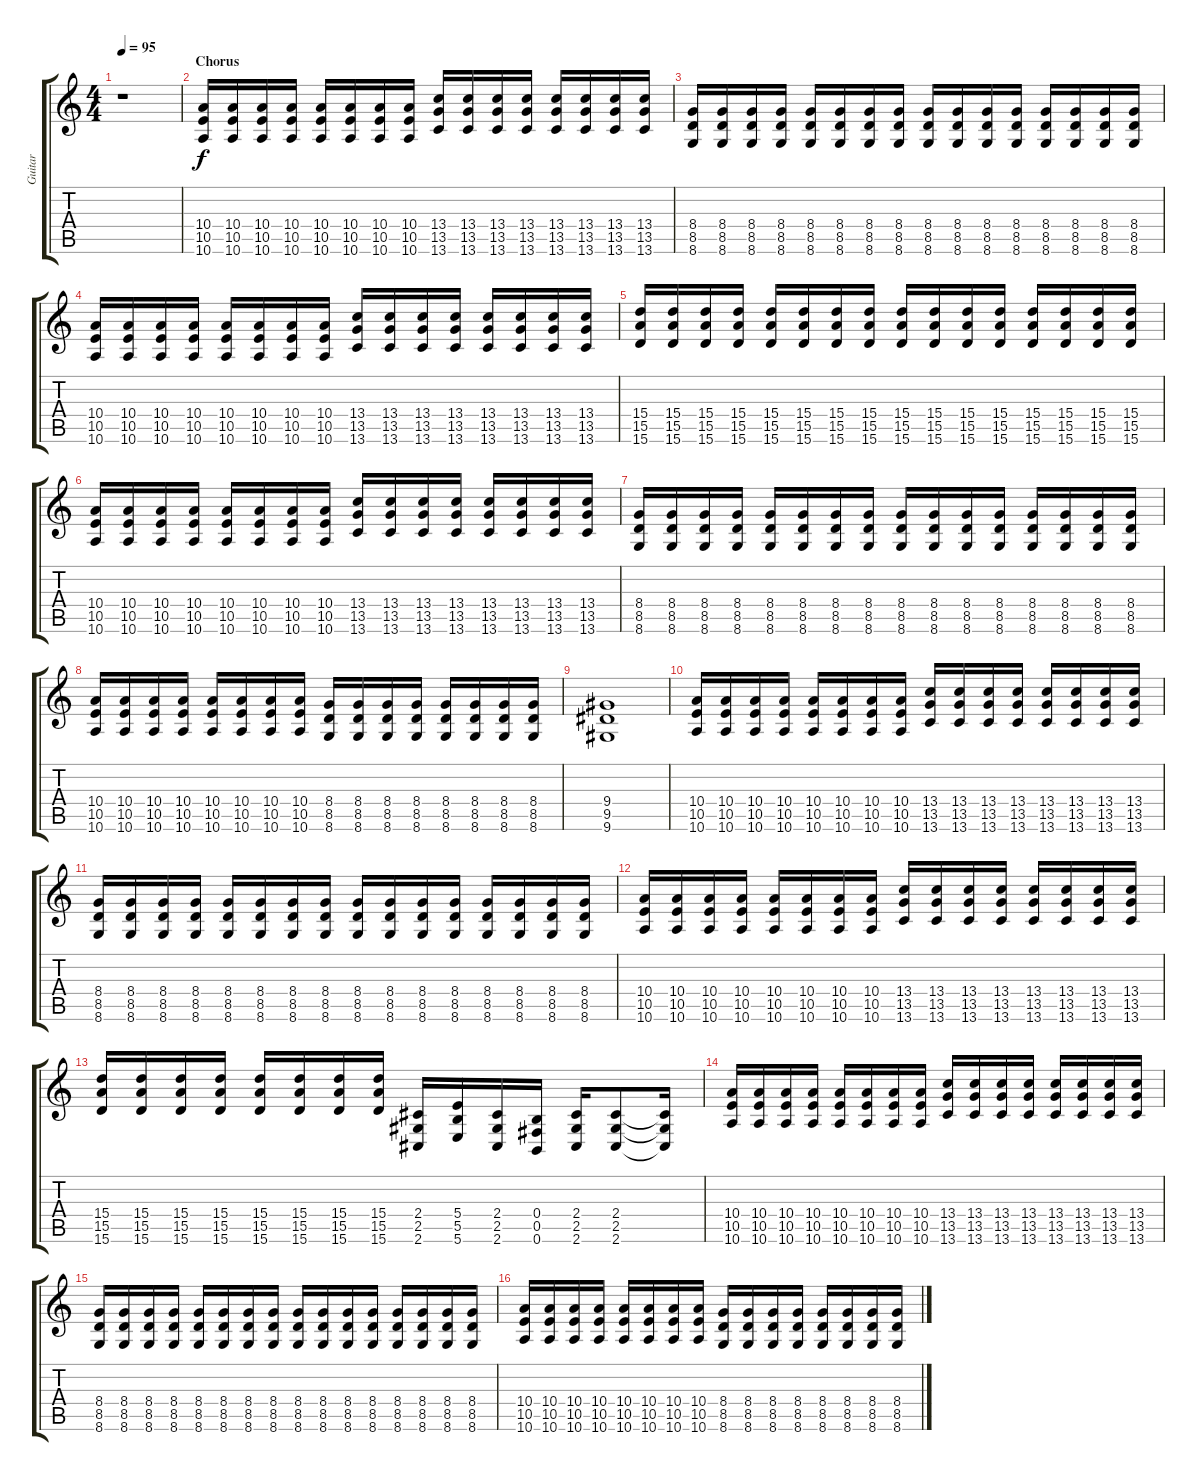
\track ("Guitar" "Guitar") {instrument electricguitarjazz}
\staff {score tabs}
\tuning (Db4 Ab3 E3 B2 Gb2 B1) {hide}
\ts (4 4)
\tempo 95
\clef g2
\ks c
r.1{dy f} |
\section ("" "Chorus")
(10.4 10.5 10.6).16{volume 13 instrument distortionguitar} (10.4 10.5 10.6).16{volume 13 instrument distortionguitar} (10.4 10.5 10.6).16{volume 13 instrument distortionguitar} (10.4 10.5 10.6).16{volume 13 instrument distortionguitar} (10.4 10.5 10.6).16{volume 13 instrument distortionguitar} (10.4 10.5 10.6).16{volume 13 instrument distortionguitar} (10.4 10.5 10.6).16{volume 13 instrument distortionguitar} (10.4 10.5 10.6).16{volume 13 instrument distortionguitar} (13.4 13.5 13.6).16 (13.4 13.5 13.6).16 (13.4 13.5 13.6).16 (13.4 13.5 13.6).16 (13.4 13.5 13.6).16 (13.4 13.5 13.6).16 (13.4 13.5 13.6).16 (13.4 13.5 13.6).16 |
(8.4 8.5 8.6).16 (8.4 8.5 8.6).16 (8.4 8.5 8.6).16 (8.4 8.5 8.6).16 (8.4 8.5 8.6).16 (8.4 8.5 8.6).16 (8.4 8.5 8.6).16 (8.4 8.5 8.6).16 (8.4 8.5 8.6).16 (8.4 8.5 8.6).16 (8.4 8.5 8.6).16 (8.4 8.5 8.6).16 (8.4 8.5 8.6).16 (8.4 8.5 8.6).16 (8.4 8.5 8.6).16 (8.4 8.5 8.6).16 |
(10.4 10.5 10.6).16{volume 13 instrument distortionguitar} (10.4 10.5 10.6).16{volume 13 instrument distortionguitar} (10.4 10.5 10.6).16{volume 13 instrument distortionguitar} (10.4 10.5 10.6).16{volume 13 instrument distortionguitar} (10.4 10.5 10.6).16{volume 13 instrument distortionguitar} (10.4 10.5 10.6).16{volume 13 instrument distortionguitar} (10.4 10.5 10.6).16{volume 13 instrument distortionguitar} (10.4 10.5 10.6).16{volume 13 instrument distortionguitar} (13.4 13.5 13.6).16 (13.4 13.5 13.6).16 (13.4 13.5 13.6).16 (13.4 13.5 13.6).16 (13.4 13.5 13.6).16 (13.4 13.5 13.6).16 (13.4 13.5 13.6).16 (13.4 13.5 13.6).16 |
(15.4 15.5 15.6).16 (15.4 15.5 15.6).16 (15.4 15.5 15.6).16 (15.4 15.5 15.6).16 (15.4 15.5 15.6).16 (15.4 15.5 15.6).16 (15.4 15.5 15.6).16 (15.4 15.5 15.6).16 (15.4 15.5 15.6).16 (15.4 15.5 15.6).16 (15.4 15.5 15.6).16 (15.4 15.5 15.6).16 (15.4 15.5 15.6).16 (15.4 15.5 15.6).16 (15.4 15.5 15.6).16 (15.4 15.5 15.6).16 |
(10.4 10.5 10.6).16{volume 13 instrument distortionguitar} (10.4 10.5 10.6).16{volume 13 instrument distortionguitar} (10.4 10.5 10.6).16{volume 13 instrument distortionguitar} (10.4 10.5 10.6).16{volume 13 instrument distortionguitar} (10.4 10.5 10.6).16{volume 13 instrument distortionguitar} (10.4 10.5 10.6).16{volume 13 instrument distortionguitar} (10.4 10.5 10.6).16{volume 13 instrument distortionguitar} (10.4 10.5 10.6).16{volume 13 instrument distortionguitar} (13.4 13.5 13.6).16 (13.4 13.5 13.6).16 (13.4 13.5 13.6).16 (13.4 13.5 13.6).16 (13.4 13.5 13.6).16 (13.4 13.5 13.6).16 (13.4 13.5 13.6).16 (13.4 13.5 13.6).16 |
(8.4 8.5 8.6).16 (8.4 8.5 8.6).16 (8.4 8.5 8.6).16 (8.4 8.5 8.6).16 (8.4 8.5 8.6).16 (8.4 8.5 8.6).16 (8.4 8.5 8.6).16 (8.4 8.5 8.6).16 (8.4 8.5 8.6).16 (8.4 8.5 8.6).16 (8.4 8.5 8.6).16 (8.4 8.5 8.6).16 (8.4 8.5 8.6).16 (8.4 8.5 8.6).16 (8.4 8.5 8.6).16 (8.4 8.5 8.6).16 |
(10.4 10.5 10.6).16{volume 13 instrument distortionguitar} (10.4 10.5 10.6).16{volume 13 instrument distortionguitar} (10.4 10.5 10.6).16{volume 13 instrument distortionguitar} (10.4 10.5 10.6).16{volume 13 instrument distortionguitar} (10.4 10.5 10.6).16{volume 13 instrument distortionguitar} (10.4 10.5 10.6).16{volume 13 instrument distortionguitar} (10.4 10.5 10.6).16{volume 13 instrument distortionguitar} (10.4 10.5 10.6).16{volume 13 instrument distortionguitar} (8.4 8.5 8.6).16 (8.4 8.5 8.6).16 (8.4 8.5 8.6).16 (8.4 8.5 8.6).16 (8.4 8.5 8.6).16 (8.4 8.5 8.6).16 (8.4 8.5 8.6).16 (8.4 8.5 8.6).16 |
(9.4 9.5 9.6).1 |
(10.4 10.5 10.6).16{volume 13 instrument distortionguitar} (10.4 10.5 10.6).16{volume 13 instrument distortionguitar} (10.4 10.5 10.6).16{volume 13 instrument distortionguitar} (10.4 10.5 10.6).16{volume 13 instrument distortionguitar} (10.4 10.5 10.6).16{volume 13 instrument distortionguitar} (10.4 10.5 10.6).16{volume 13 instrument distortionguitar} (10.4 10.5 10.6).16{volume 13 instrument distortionguitar} (10.4 10.5 10.6).16{volume 13 instrument distortionguitar} (13.4 13.5 13.6).16 (13.4 13.5 13.6).16 (13.4 13.5 13.6).16 (13.4 13.5 13.6).16 (13.4 13.5 13.6).16 (13.4 13.5 13.6).16 (13.4 13.5 13.6).16 (13.4 13.5 13.6).16 |
(8.4 8.5 8.6).16 (8.4 8.5 8.6).16 (8.4 8.5 8.6).16 (8.4 8.5 8.6).16 (8.4 8.5 8.6).16 (8.4 8.5 8.6).16 (8.4 8.5 8.6).16 (8.4 8.5 8.6).16 (8.4 8.5 8.6).16 (8.4 8.5 8.6).16 (8.4 8.5 8.6).16 (8.4 8.5 8.6).16 (8.4 8.5 8.6).16 (8.4 8.5 8.6).16 (8.4 8.5 8.6).16 (8.4 8.5 8.6).16 |
(10.4 10.5 10.6).16{volume 13 instrument distortionguitar} (10.4 10.5 10.6).16{volume 13 instrument distortionguitar} (10.4 10.5 10.6).16{volume 13 instrument distortionguitar} (10.4 10.5 10.6).16{volume 13 instrument distortionguitar} (10.4 10.5 10.6).16{volume 13 instrument distortionguitar} (10.4 10.5 10.6).16{volume 13 instrument distortionguitar} (10.4 10.5 10.6).16{volume 13 instrument distortionguitar} (10.4 10.5 10.6).16{volume 13 instrument distortionguitar} (13.4 13.5 13.6).16 (13.4 13.5 13.6).16 (13.4 13.5 13.6).16 (13.4 13.5 13.6).16 (13.4 13.5 13.6).16 (13.4 13.5 13.6).16 (13.4 13.5 13.6).16 (13.4 13.5 13.6).16 |
(15.4 15.5 15.6).16 (15.4 15.5 15.6).16 (15.4 15.5 15.6).16 (15.4 15.5 15.6).16 (15.4 15.5 15.6).16 (15.4 15.5 15.6).16 (15.4 15.5 15.6).16 (15.4 15.5 15.6).16 (2.4 2.5 2.6).16 (5.4 5.5 5.6).16 (2.4 2.5 2.6).16 (0.4 0.5 0.6).16 (2.4 2.5 2.6).16 (2.4 2.5 2.6).8 (2.4{t} 2.5{t} 2.6{t}).16 |
(10.4 10.5 10.6).16{volume 13 instrument distortionguitar} (10.4 10.5 10.6).16{volume 13 instrument distortionguitar} (10.4 10.5 10.6).16{volume 13 instrument distortionguitar} (10.4 10.5 10.6).16{volume 13 instrument distortionguitar} (10.4 10.5 10.6).16{volume 13 instrument distortionguitar} (10.4 10.5 10.6).16{volume 13 instrument distortionguitar} (10.4 10.5 10.6).16{volume 13 instrument distortionguitar} (10.4 10.5 10.6).16{volume 13 instrument distortionguitar} (13.4 13.5 13.6).16 (13.4 13.5 13.6).16 (13.4 13.5 13.6).16 (13.4 13.5 13.6).16 (13.4 13.5 13.6).16 (13.4 13.5 13.6).16 (13.4 13.5 13.6).16 (13.4 13.5 13.6).16 |
(8.4 8.5 8.6).16 (8.4 8.5 8.6).16 (8.4 8.5 8.6).16 (8.4 8.5 8.6).16 (8.4 8.5 8.6).16 (8.4 8.5 8.6).16 (8.4 8.5 8.6).16 (8.4 8.5 8.6).16 (8.4 8.5 8.6).16 (8.4 8.5 8.6).16 (8.4 8.5 8.6).16 (8.4 8.5 8.6).16 (8.4 8.5 8.6).16 (8.4 8.5 8.6).16 (8.4 8.5 8.6).16 (8.4 8.5 8.6).16 |
(10.4 10.5 10.6).16{volume 13 instrument distortionguitar} (10.4 10.5 10.6).16{volume 13 instrument distortionguitar} (10.4 10.5 10.6).16{volume 13 instrument distortionguitar} (10.4 10.5 10.6).16{volume 13 instrument distortionguitar} (10.4 10.5 10.6).16{volume 13 instrument distortionguitar} (10.4 10.5 10.6).16{volume 13 instrument distortionguitar} (10.4 10.5 10.6).16{volume 13 instrument distortionguitar} (10.4 10.5 10.6).16{volume 13 instrument distortionguitar} (8.4 8.5 8.6).16 (8.4 8.5 8.6).16 (8.4 8.5 8.6).16 (8.4 8.5 8.6).16 (8.4 8.5 8.6).16 (8.4 8.5 8.6).16 (8.4 8.5 8.6).16 (8.4 8.5 8.6).16
